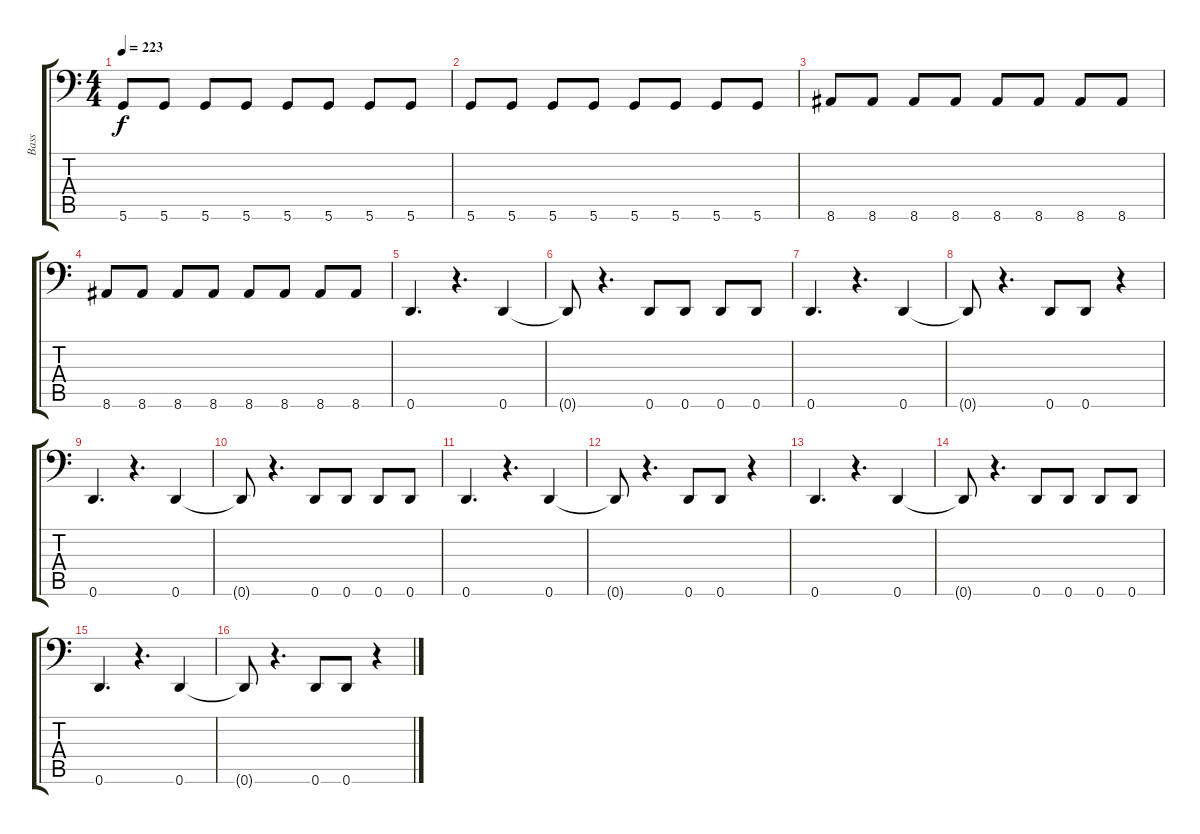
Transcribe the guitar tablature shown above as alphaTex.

\track ("Bass" "Bass") {instrument electricbasspick}
\staff {score tabs}
\tuning (E3 B2 G2 D2 A1 D1) {hide}
\ts (4 4)
\tempo 223
\clef f4
\ks c
5.6.8{dy f} 5.6.8 5.6.8 5.6.8 5.6.8 5.6.8 5.6.8 5.6.8 |
5.6.8 5.6.8 5.6.8 5.6.8 5.6.8 5.6.8 5.6.8 5.6.8 |
8.6.8 8.6.8 8.6.8 8.6.8 8.6.8 8.6.8 8.6.8 8.6.8 |
8.6.8 8.6.8 8.6.8 8.6.8 8.6.8 8.6.8 8.6.8 8.6.8 |
0.6.4{d} r.4{d} 0.6.4 |
0.6{t}.8 r.4{d} 0.6.8 0.6.8 0.6.8 0.6.8 |
0.6.4{d} r.4{d} 0.6.4 |
0.6{t}.8 r.4{d} 0.6.8 0.6.8 r.4 |
0.6.4{d} r.4{d} 0.6.4 |
0.6{t}.8 r.4{d} 0.6.8 0.6.8 0.6.8 0.6.8 |
0.6.4{d} r.4{d} 0.6.4 |
0.6{t}.8 r.4{d} 0.6.8 0.6.8 r.4 |
0.6.4{d} r.4{d} 0.6.4 |
0.6{t}.8 r.4{d} 0.6.8 0.6.8 0.6.8 0.6.8 |
0.6.4{d} r.4{d} 0.6.4 |
0.6{t}.8 r.4{d} 0.6.8 0.6.8 r.4
